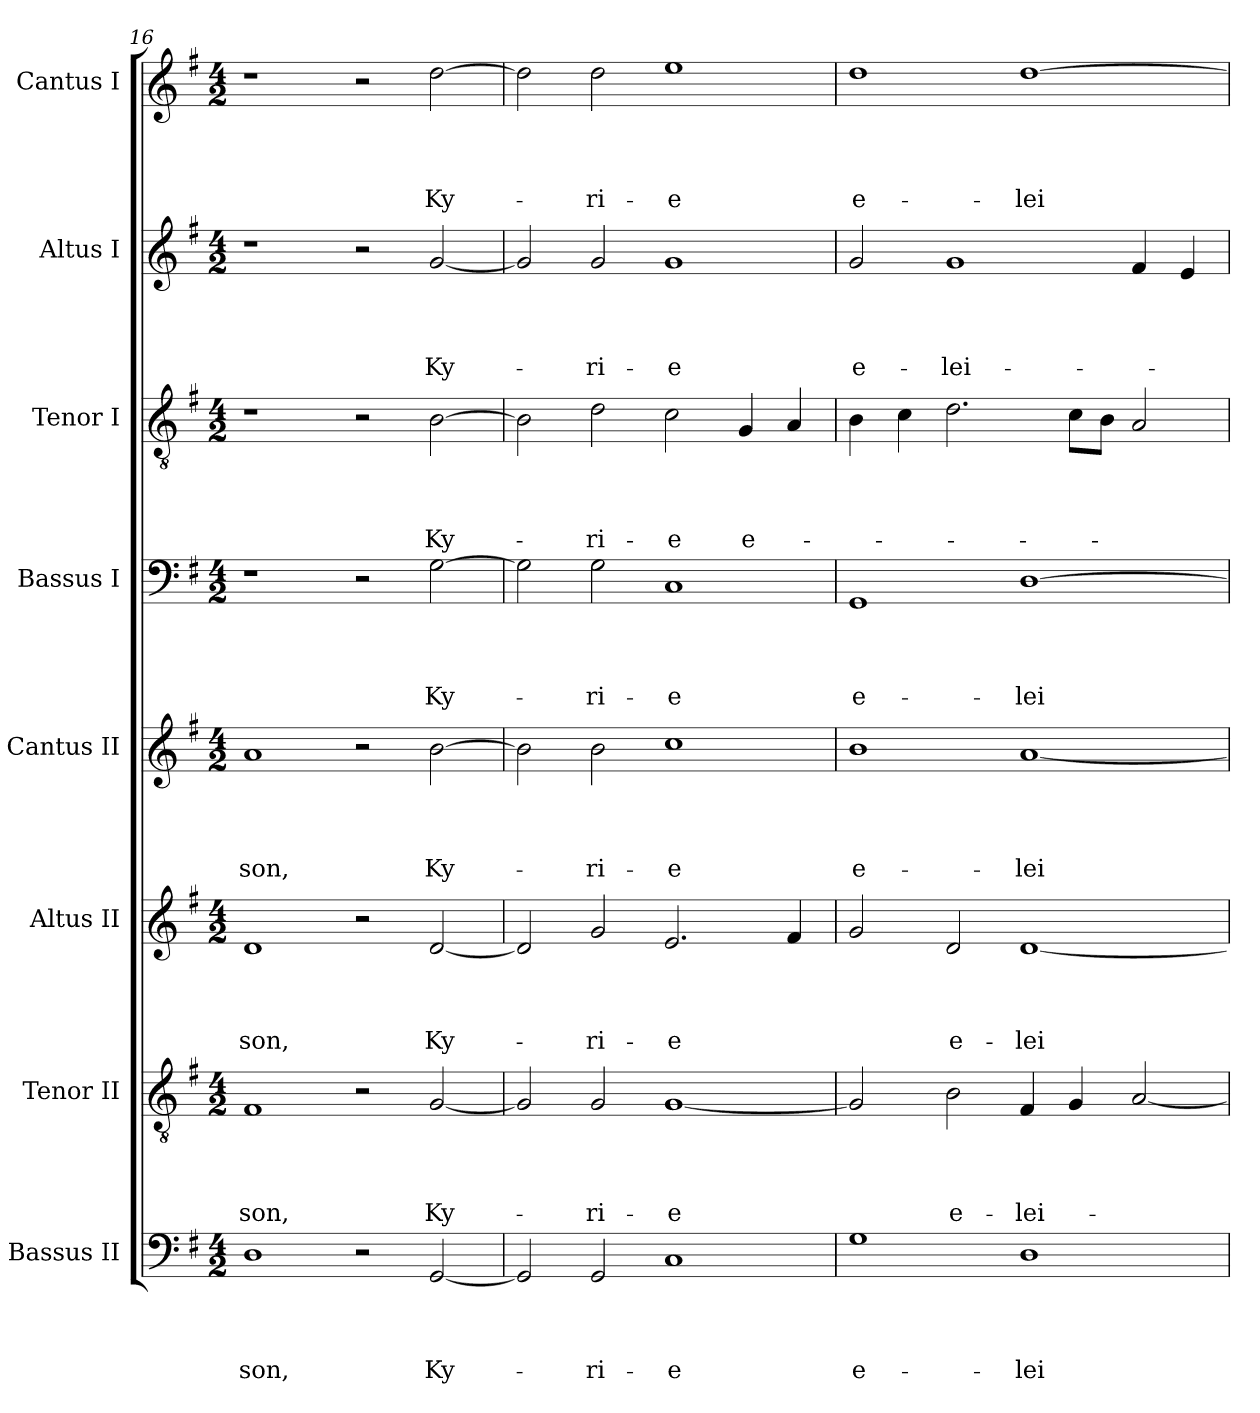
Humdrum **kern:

**kern	**text	**text	**text	**text	**kern	**text	**text	**text	**text	**kern	**text	**text	**text	**text	**kern	**text	**text	**text	**text	**kern	**text	**text	**text	**text	**kern	**text	**text	**text	**text	**kern	**text	**text	**text	**text	**kern	**text	**text	**text	**text
*part8	*part8	*part8	*part8	*part8	*part7	*part7	*part7	*part7	*part7	*part6	*part6	*part6	*part6	*part6	*part5	*part5	*part5	*part5	*part5	*part4	*part4	*part4	*part4	*part4	*part3	*part3	*part3	*part3	*part3	*part2	*part2	*part2	*part2	*part2	*part1	*part1	*part1	*part1	*part1
*staff8	*staff8	*staff8	*staff8	*staff8	*staff7	*staff7	*staff7	*staff7	*staff7	*staff6	*staff6	*staff6	*staff6	*staff6	*staff5	*staff5	*staff5	*staff5	*staff5	*staff4	*staff4	*staff4	*staff4	*staff4	*staff3	*staff3	*staff3	*staff3	*staff3	*staff2	*staff2	*staff2	*staff2	*staff2	*staff1	*staff1	*staff1	*staff1	*staff1
*I"Bassus II	*	*	*	*	*I"Tenor II	*	*	*	*	*I"Altus II	*	*	*	*	*I"Cantus II	*	*	*	*	*I"Bassus I	*	*	*	*	*I"Tenor I	*	*	*	*	*I"Altus I	*	*	*	*	*I"Cantus I	*	*	*	*
*I'B II	*	*	*	*	*I'T II	*	*	*	*	*I'A II	*	*	*	*	*I'C II	*	*	*	*	*I'B I	*	*	*	*	*I'T I	*	*	*	*	*I'A I	*	*	*	*	*I'C I	*	*	*	*
!!LO:LB:g=z
*clefF4	*	*	*	*	*clefGv2	*	*	*	*	*clefG2	*	*	*	*	*clefG2	*	*	*	*	*clefF4	*	*	*	*	*clefGv2	*	*	*	*	*clefG2	*	*	*	*	*clefG2	*	*	*	*
*k[f#]	*	*	*	*	*k[f#]	*	*	*	*	*k[f#]	*	*	*	*	*k[f#]	*	*	*	*	*k[f#]	*	*	*	*	*k[f#]	*	*	*	*	*k[f#]	*	*	*	*	*k[f#]	*	*	*	*
*G:	*	*	*	*	*G:	*	*	*	*	*G:	*	*	*	*	*G:	*	*	*	*	*G:	*	*	*	*	*G:	*	*	*	*	*G:	*	*	*	*	*G:	*	*	*	*
*M4/2	*	*	*	*	*M4/2	*	*	*	*	*M4/2	*	*	*	*	*M4/2	*	*	*	*	*M4/2	*	*	*	*	*M4/2	*	*	*	*	*M4/2	*	*	*	*	*M4/2	*	*	*	*
=16	=16	=16	=16	=16	=16	=16	=16	=16	=16	=16	=16	=16	=16	=16	=16	=16	=16	=16	=16	=16	=16	=16	=16	=16	=16	=16	=16	=16	=16	=16	=16	=16	=16	=16	=16	=16	=16	=16	=16
!	!	!	!	!LO:LY:b	!	!	!	!	!	!	!	!	!	!	!	!	!	!	!	!	!	!	!	!	!	!	!	!	!	!	!	!	!	!	!	!	!	!	!
!	!	!	!	!	!	!	!	!	!LO:LY:b	!	!	!	!	!	!	!	!	!	!	!	!	!	!	!	!	!	!	!	!	!	!	!	!	!	!	!	!	!	!
!	!	!	!	!	!	!	!	!	!	!	!	!	!	!LO:LY:b	!	!	!	!	!	!	!	!	!	!	!	!	!	!	!	!	!	!	!	!	!	!	!	!	!
!	!	!	!	!	!	!	!	!	!	!	!	!	!	!	!	!	!	!	!LO:LY:b	!	!	!	!	!	!	!	!	!	!	!	!	!	!	!	!	!	!	!	!
1D	.	.	.	-son,	1F#	.	.	.	-son,	1d	.	.	.	-son,	1a	.	.	.	-son,	1r	.	.	.	.	1r	.	.	.	.	1r	.	.	.	.	1r	.	.	.	.
2r	.	.	.	.	2r	.	.	.	.	2r	.	.	.	.	2r	.	.	.	.	2r	.	.	.	.	2r	.	.	.	.	2r	.	.	.	.	2r	.	.	.	.
!	!	!	!	!LO:LY:b	!	!	!	!	!	!	!	!	!	!	!	!	!	!	!	!	!	!	!	!	!	!	!	!	!	!	!	!	!	!	!	!	!	!	!
!	!	!	!	!	!	!	!	!	!LO:LY:b	!	!	!	!	!	!	!	!	!	!	!	!	!	!	!	!	!	!	!	!	!	!	!	!	!	!	!	!	!	!
!	!	!	!	!	!	!	!	!	!	!	!	!	!	!LO:LY:b	!	!	!	!	!	!	!	!	!	!	!	!	!	!	!	!	!	!	!	!	!	!	!	!	!
!	!	!	!	!	!	!	!	!	!	!	!	!	!	!	!	!	!	!	!LO:LY:b	!	!	!	!	!	!	!	!	!	!	!	!	!	!	!	!	!	!	!	!
!	!	!	!	!	!	!	!	!	!	!	!	!	!	!	!	!	!	!	!	!	!	!	!	!LO:LY:b	!	!	!	!	!	!	!	!	!	!	!	!	!	!	!
!	!	!	!	!	!	!	!	!	!	!	!	!	!	!	!	!	!	!	!	!	!	!	!	!	!	!	!	!	!LO:LY:b	!	!	!	!	!	!	!	!	!	!
!	!	!	!	!	!	!	!	!	!	!	!	!	!	!	!	!	!	!	!	!	!	!	!	!	!	!	!	!	!	!	!	!	!	!LO:LY:b	!	!	!	!	!
!	!	!	!	!	!	!	!	!	!	!	!	!	!	!	!	!	!	!	!	!	!	!	!	!	!	!	!	!	!	!	!	!	!	!	!	!	!	!	!LO:LY:b
[2GG/	.	.	.	Ky-	[2G/	.	.	.	Ky-	[2d/	.	.	.	Ky-	[2b\	.	.	.	Ky-	[2G\	.	.	.	Ky-	[2B\	.	.	.	Ky-	[2g/	.	.	.	Ky-	[2dd\	.	.	.	Ky-
=17	=17	=17	=17	=17	=17	=17	=17	=17	=17	=17	=17	=17	=17	=17	=17	=17	=17	=17	=17	=17	=17	=17	=17	=17	=17	=17	=17	=17	=17	=17	=17	=17	=17	=17	=17	=17	=17	=17	=17
2GG/]	.	.	.	.	2G/]	.	.	.	.	2d/]	.	.	.	.	2b\]	.	.	.	.	2G\]	.	.	.	.	2B\]	.	.	.	.	2g/]	.	.	.	.	2dd\]	.	.	.	.
!	!	!	!	!LO:LY:b	!	!	!	!	!	!	!	!	!	!	!	!	!	!	!	!	!	!	!	!	!	!	!	!	!	!	!	!	!	!	!	!	!	!	!
!	!	!	!	!	!	!	!	!	!LO:LY:b	!	!	!	!	!	!	!	!	!	!	!	!	!	!	!	!	!	!	!	!	!	!	!	!	!	!	!	!	!	!
!	!	!	!	!	!	!	!	!	!	!	!	!	!	!LO:LY:b	!	!	!	!	!	!	!	!	!	!	!	!	!	!	!	!	!	!	!	!	!	!	!	!	!
!	!	!	!	!	!	!	!	!	!	!	!	!	!	!	!	!	!	!	!LO:LY:b	!	!	!	!	!	!	!	!	!	!	!	!	!	!	!	!	!	!	!	!
!	!	!	!	!	!	!	!	!	!	!	!	!	!	!	!	!	!	!	!	!	!	!	!	!LO:LY:b	!	!	!	!	!	!	!	!	!	!	!	!	!	!	!
!	!	!	!	!	!	!	!	!	!	!	!	!	!	!	!	!	!	!	!	!	!	!	!	!	!	!	!	!	!LO:LY:b	!	!	!	!	!	!	!	!	!	!
!	!	!	!	!	!	!	!	!	!	!	!	!	!	!	!	!	!	!	!	!	!	!	!	!	!	!	!	!	!	!	!	!	!	!LO:LY:b	!	!	!	!	!
!	!	!	!	!	!	!	!	!	!	!	!	!	!	!	!	!	!	!	!	!	!	!	!	!	!	!	!	!	!	!	!	!	!	!	!	!	!	!	!LO:LY:b
2GG/	.	.	.	-ri-	2G/	.	.	.	-ri-	2g/	.	.	.	-ri-	2b\	.	.	.	-ri-	2G\	.	.	.	-ri-	2d\	.	.	.	-ri-	2g/	.	.	.	-ri-	2dd\	.	.	.	-ri-
!	!	!	!	!LO:LY:b	!	!	!	!	!	!	!	!	!	!	!	!	!	!	!	!	!	!	!	!	!	!	!	!	!	!	!	!	!	!	!	!	!	!	!
!	!	!	!	!	!	!	!	!	!LO:LY:b	!	!	!	!	!	!	!	!	!	!	!	!	!	!	!	!	!	!	!	!	!	!	!	!	!	!	!	!	!	!
!	!	!	!	!	!	!	!	!	!	!	!	!	!	!LO:LY:b	!	!	!	!	!	!	!	!	!	!	!	!	!	!	!	!	!	!	!	!	!	!	!	!	!
!	!	!	!	!	!	!	!	!	!	!	!	!	!	!	!	!	!	!	!LO:LY:b	!	!	!	!	!	!	!	!	!	!	!	!	!	!	!	!	!	!	!	!
!	!	!	!	!	!	!	!	!	!	!	!	!	!	!	!	!	!	!	!	!	!	!	!	!LO:LY:b	!	!	!	!	!	!	!	!	!	!	!	!	!	!	!
!	!	!	!	!	!	!	!	!	!	!	!	!	!	!	!	!	!	!	!	!	!	!	!	!	!	!	!	!	!LO:LY:b	!	!	!	!	!	!	!	!	!	!
!	!	!	!	!	!	!	!	!	!	!	!	!	!	!	!	!	!	!	!	!	!	!	!	!	!	!	!	!	!	!	!	!	!	!LO:LY:b	!	!	!	!	!
!	!	!	!	!	!	!	!	!	!	!	!	!	!	!	!	!	!	!	!	!	!	!	!	!	!	!	!	!	!	!	!	!	!	!	!	!	!	!	!LO:LY:b
1C	.	.	.	-e	[1G	.	.	.	-e	2.e/	.	.	.	-e	1cc	.	.	.	-e	1C	.	.	.	-e	2c\	.	.	.	-e	1g	.	.	.	-e	1ee	.	.	.	-e
!	!	!	!	!	!	!	!	!	!	!	!	!	!	!	!	!	!	!	!	!	!	!	!	!	!	!	!	!	!LO:LY:b	!	!	!	!	!	!	!	!	!	!
.	.	.	.	.	.	.	.	.	.	.	.	.	.	.	.	.	.	.	.	.	.	.	.	.	4G/	.	.	.	e-	.	.	.	.	.	.	.	.	.	.
.	.	.	.	.	.	.	.	.	.	4f#/	.	.	.	.	.	.	.	.	.	.	.	.	.	.	4A/	.	.	.	.	.	.	.	.	.	.	.	.	.	.
=18	=18	=18	=18	=18	=18	=18	=18	=18	=18	=18	=18	=18	=18	=18	=18	=18	=18	=18	=18	=18	=18	=18	=18	=18	=18	=18	=18	=18	=18	=18	=18	=18	=18	=18	=18	=18	=18	=18	=18
!	!	!	!	!LO:LY:b	!	!	!	!	!	!	!	!	!	!	!	!	!	!	!	!	!	!	!	!	!	!	!	!	!	!	!	!	!	!	!	!	!	!	!
!	!	!	!	!	!	!	!	!	!	!	!	!	!	!	!	!	!	!	!LO:LY:b	!	!	!	!	!	!	!	!	!	!	!	!	!	!	!	!	!	!	!	!
!	!	!	!	!	!	!	!	!	!	!	!	!	!	!	!	!	!	!	!	!	!	!	!	!LO:LY:b	!	!	!	!	!	!	!	!	!	!	!	!	!	!	!
!	!	!	!	!	!	!	!	!	!	!	!	!	!	!	!	!	!	!	!	!	!	!	!	!	!	!	!	!	!	!	!	!	!	!LO:LY:b	!	!	!	!	!
!	!	!	!	!	!	!	!	!	!	!	!	!	!	!	!	!	!	!	!	!	!	!	!	!	!	!	!	!	!	!	!	!	!	!	!	!	!	!	!LO:LY:b
1G	.	.	.	e-	2G/]	.	.	.	.	2g/	.	.	.	.	1b	.	.	.	e-	1GG	.	.	.	e-	4B\	.	.	.	.	2g/	.	.	.	e-	1dd	.	.	.	e-
.	.	.	.	.	.	.	.	.	.	.	.	.	.	.	.	.	.	.	.	.	.	.	.	.	4c\	.	.	.	.	.	.	.	.	.	.	.	.	.	.
!	!	!	!	!	!	!	!	!	!LO:LY:b	!	!	!	!	!	!	!	!	!	!	!	!	!	!	!	!	!	!	!	!	!	!	!	!	!	!	!	!	!	!
!	!	!	!	!	!	!	!	!	!	!	!	!	!	!LO:LY:b	!	!	!	!	!	!	!	!	!	!	!	!	!	!	!	!	!	!	!	!	!	!	!	!	!
!	!	!	!	!	!	!	!	!	!	!	!	!	!	!	!	!	!	!	!	!	!	!	!	!	!	!	!	!	!	!	!	!	!	!LO:LY:b	!	!	!	!	!
.	.	.	.	.	2B\	.	.	.	e-	2d/	.	.	.	e-	.	.	.	.	.	.	.	.	.	.	2.d\	.	.	.	.	1g	.	.	.	-lei-	.	.	.	.	.
!	!	!	!	!LO:LY:b	!	!	!	!	!	!	!	!	!	!	!	!	!	!	!	!	!	!	!	!	!	!	!	!	!	!	!	!	!	!	!	!	!	!	!
!	!	!	!	!	!	!	!	!	!LO:LY:b	!	!	!	!	!	!	!	!	!	!	!	!	!	!	!	!	!	!	!	!	!	!	!	!	!	!	!	!	!	!
!	!	!	!	!	!	!	!	!	!	!	!	!	!	!LO:LY:b	!	!	!	!	!	!	!	!	!	!	!	!	!	!	!	!	!	!	!	!	!	!	!	!	!
!	!	!	!	!	!	!	!	!	!	!	!	!	!	!	!	!	!	!	!LO:LY:b	!	!	!	!	!	!	!	!	!	!	!	!	!	!	!	!	!	!	!	!
!	!	!	!	!	!	!	!	!	!	!	!	!	!	!	!	!	!	!	!	!	!	!	!	!LO:LY:b	!	!	!	!	!	!	!	!	!	!	!	!	!	!	!
!	!	!	!	!	!	!	!	!	!	!	!	!	!	!	!	!	!	!	!	!	!	!	!	!	!	!	!	!	!	!	!	!	!	!	!	!	!	!	!LO:LY:b
1D	.	.	.	-lei-	4F#/	.	.	.	-lei-	[1d	.	.	.	-lei-	[1a	.	.	.	-lei-	[1D	.	.	.	-lei-	.	.	.	.	.	.	.	.	.	.	[1dd	.	.	.	-lei-
.	.	.	.	.	4G/	.	.	.	.	.	.	.	.	.	.	.	.	.	.	.	.	.	.	.	8c\L	.	.	.	.	.	.	.	.	.	.	.	.	.	.
.	.	.	.	.	.	.	.	.	.	.	.	.	.	.	.	.	.	.	.	.	.	.	.	.	8B\J	.	.	.	.	.	.	.	.	.	.	.	.	.	.
.	.	.	.	.	[2A/	.	.	.	.	.	.	.	.	.	.	.	.	.	.	.	.	.	.	.	2A/	.	.	.	.	4f#/	.	.	.	.	.	.	.	.	.
.	.	.	.	.	.	.	.	.	.	.	.	.	.	.	.	.	.	.	.	.	.	.	.	.	.	.	.	.	.	4e/	.	.	.	.	.	.	.	.	.
=	=	=	=	=	=	=	=	=	=	=	=	=	=	=	=	=	=	=	=	=	=	=	=	=	=	=	=	=	=	=	=	=	=	=	=	=	=	=	=
*-	*-	*-	*-	*-	*-	*-	*-	*-	*-	*-	*-	*-	*-	*-	*-	*-	*-	*-	*-	*-	*-	*-	*-	*-	*-	*-	*-	*-	*-	*-	*-	*-	*-	*-	*-	*-	*-	*-	*-
